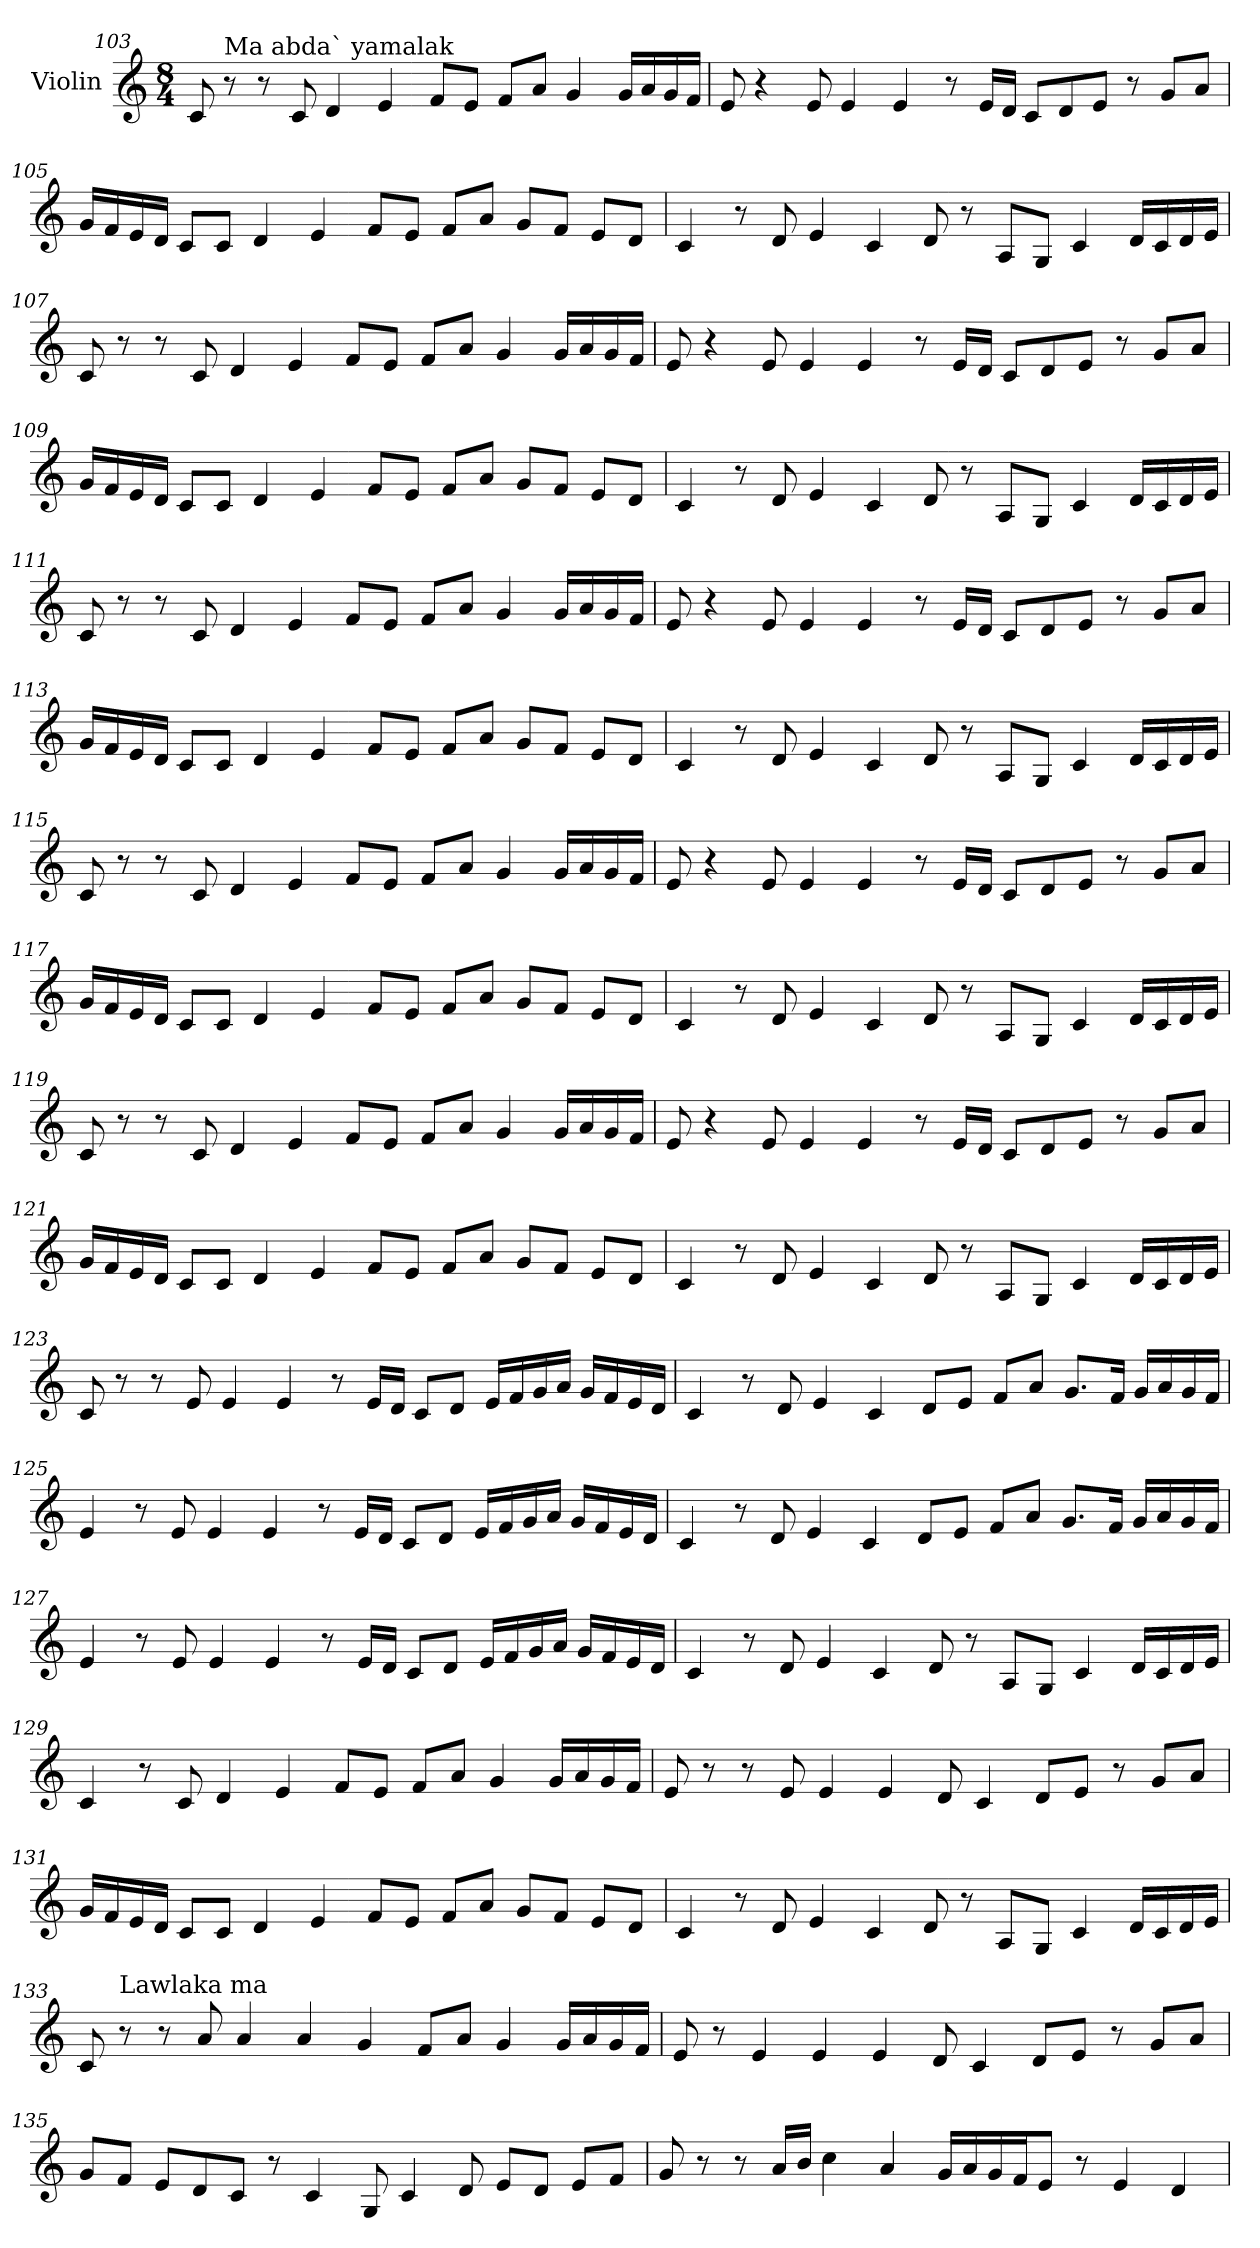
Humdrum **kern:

**kern
*part1
*staff1
*I"Violin
*clefG2
*k[]
*M8/4
=103
8c/
!LO:TX:a:t=Ma abda` yamalak
8r
8r
8c/
4d/
4e/
8f/L
8e/J
8f/L
8a/J
4g/
16g/LL
16a/
16g/
16f/JJ
!!LO:LB:g=z
=104
8e/
4r
8e/
4e/
4e/
8r
16e/LL
16d/JJ
8c/L
8d/
8e/J
8r
8g/L
8a/J
=105
16g/LL
16f/
16e/
16d/JJ
8c/L
8c/J
4d/
4e/
8f/L
8e/J
8f/L
8a/J
8g/L
8f/J
8e/L
8d/J
!!LO:LB:g=z
=106
4c/
8r
8d/
4e/
4c/
8d/
8r
8A/L
8G/J
4c/
16d/LL
16c/
16d/
16e/JJ
=107
8c/
8r
8r
8c/
4d/
4e/
8f/L
8e/J
8f/L
8a/J
4g/
16g/LL
16a/
16g/
16f/JJ
!!LO:LB:g=z
=108
8e/
4r
8e/
4e/
4e/
8r
16e/LL
16d/JJ
8c/L
8d/
8e/J
8r
8g/L
8a/J
=109
16g/LL
16f/
16e/
16d/JJ
8c/L
8c/J
4d/
4e/
8f/L
8e/J
8f/L
8a/J
8g/L
8f/J
8e/L
8d/J
!!LO:PB:g=z
=110
4c/
8r
8d/
4e/
4c/
8d/
8r
8A/L
8G/J
4c/
16d/LL
16c/
16d/
16e/JJ
=111
8c/
8r
8r
8c/
4d/
4e/
8f/L
8e/J
8f/L
8a/J
4g/
16g/LL
16a/
16g/
16f/JJ
!!LO:LB:g=z
=112
8e/
4r
8e/
4e/
4e/
8r
16e/LL
16d/JJ
8c/L
8d/
8e/J
8r
8g/L
8a/J
=113
16g/LL
16f/
16e/
16d/JJ
8c/L
8c/J
4d/
4e/
8f/L
8e/J
8f/L
8a/J
8g/L
8f/J
8e/L
8d/J
!!LO:LB:g=z
=114
4c/
8r
8d/
4e/
4c/
8d/
8r
8A/L
8G/J
4c/
16d/LL
16c/
16d/
16e/JJ
=115
8c/
8r
8r
8c/
4d/
4e/
8f/L
8e/J
8f/L
8a/J
4g/
16g/LL
16a/
16g/
16f/JJ
!!LO:LB:g=z
=116
8e/
4r
8e/
4e/
4e/
8r
16e/LL
16d/JJ
8c/L
8d/
8e/J
8r
8g/L
8a/J
=117
16g/LL
16f/
16e/
16d/JJ
8c/L
8c/J
4d/
4e/
8f/L
8e/J
8f/L
8a/J
8g/L
8f/J
8e/L
8d/J
!!LO:LB:g=z
=118
4c/
8r
8d/
4e/
4c/
8d/
8r
8A/L
8G/J
4c/
16d/LL
16c/
16d/
16e/JJ
=119
8c/
8r
8r
8c/
4d/
4e/
8f/L
8e/J
8f/L
8a/J
4g/
16g/LL
16a/
16g/
16f/JJ
!!LO:LB:g=z
=120
8e/
4r
8e/
4e/
4e/
8r
16e/LL
16d/JJ
8c/L
8d/
8e/J
8r
8g/L
8a/J
=121
16g/LL
16f/
16e/
16d/JJ
8c/L
8c/J
4d/
4e/
8f/L
8e/J
8f/L
8a/J
8g/L
8f/J
8e/L
8d/J
!!LO:LB:g=z
=122
4c/
8r
8d/
4e/
4c/
8d/
8r
8A/L
8G/J
4c/
16d/LL
16c/
16d/
16e/JJ
=123
8c/
8r
8r
8e/
4e/
4e/
8r
16e/LL
16d/JJ
8c/L
8d/J
16e/LL
16f/
16g/
16a/JJ
16g/LL
16f/
16e/
16d/JJ
!!LO:LB:g=z
=124
4c/
8r
8d/
4e/
4c/
8d/L
8e/J
8f/L
8a/J
8.g/L
16f/Jk
16g/LL
16a/
16g/
16f/JJ
=125
4e/
8r
8e/
4e/
4e/
8r
16e/LL
16d/JJ
8c/L
8d/J
16e/LL
16f/
16g/
16a/JJ
16g/LL
16f/
16e/
16d/JJ
!!LO:PB:g=z
=126
4c/
8r
8d/
4e/
4c/
8d/L
8e/J
8f/L
8a/J
8.g/L
16f/Jk
16g/LL
16a/
16g/
16f/JJ
=127
4e/
8r
8e/
4e/
4e/
8r
16e/LL
16d/JJ
8c/L
8d/J
16e/LL
16f/
16g/
16a/JJ
16g/LL
16f/
16e/
16d/JJ
!!LO:LB:g=z
=128
4c/
8r
8d/
4e/
4c/
8d/
8r
8A/L
8G/J
4c/
16d/LL
16c/
16d/
16e/JJ
=129
4c/
8r
8c/
4d/
4e/
8f/L
8e/J
8f/L
8a/J
4g/
16g/LL
16a/
16g/
16f/JJ
!!LO:LB:g=z
=130
8e/
8r
8r
8e/
4e/
4e/
8d/
4c/
8d/L
8e/J
8r
8g/L
8a/J
=131
16g/LL
16f/
16e/
16d/JJ
8c/L
8c/J
4d/
4e/
8f/L
8e/J
8f/L
8a/J
8g/L
8f/J
8e/L
8d/J
!!LO:LB:g=z
=132
4c/
8r
8d/
4e/
4c/
8d/
8r
8A/L
8G/J
4c/
16d/LL
16c/
16d/
16e/JJ
=133
8c/
!LO:TX:a:t=Lawlaka ma
8r
8r
8a/
4a/
4a/
4g/
8f/L
8a/J
4g/
16g/LL
16a/
16g/
16f/JJ
!!LO:LB:g=z
=134
8e/
8r
4e/
4e/
4e/
8d/
4c/
8d/L
8e/J
8r
8g/L
8a/J
=135
8g/L
8f/J
8e/L
8d/
8c/J
8r
4c/
8G/
4c/
8d/
8e/L
8d/J
8e/L
8f/J
!!LO:LB:g=z
=136
8g/
8r
8r
16a/LL
16b/JJ
4cc\
4a/
16g/LL
16a/
16g/
16f/J
8e/J
8r
4e/
4d/
=
*-
